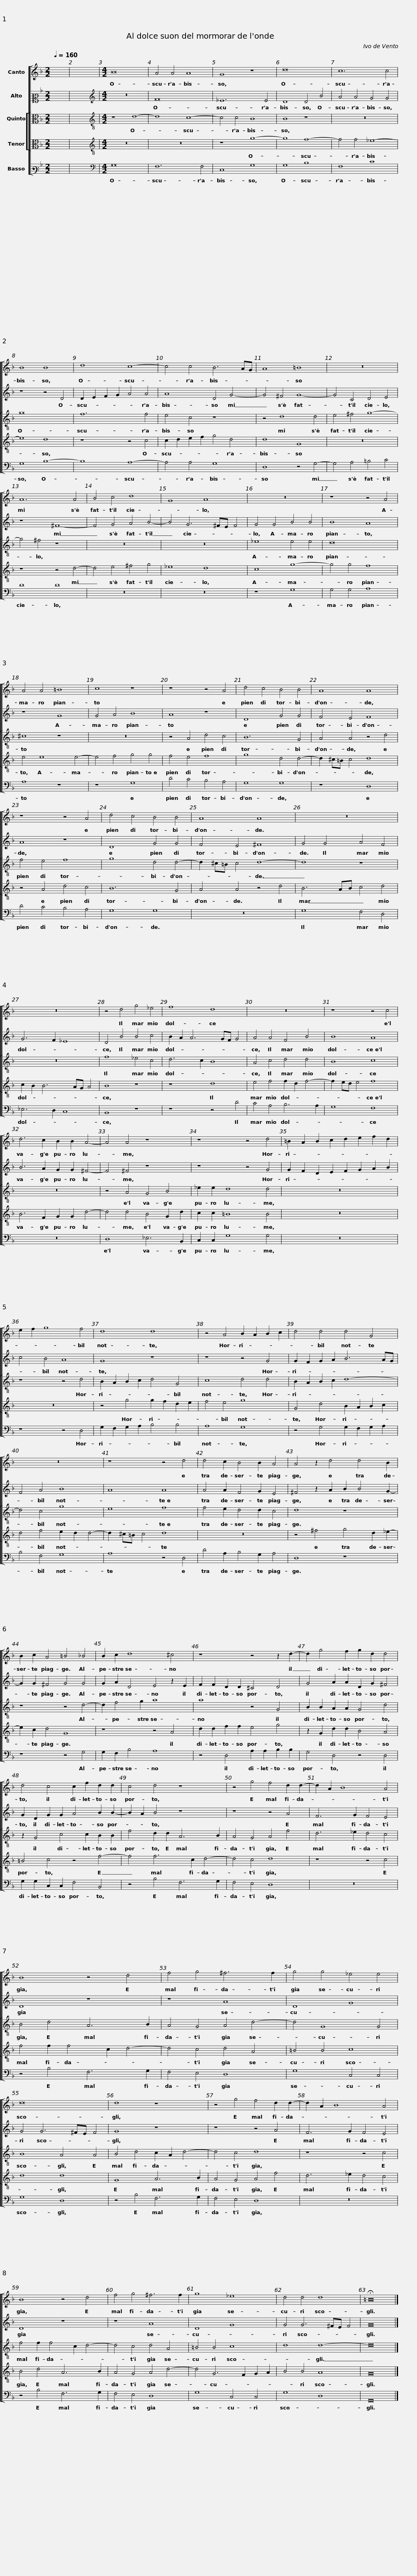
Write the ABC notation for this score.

X:1
%%score [ 1 2 [ 3 4 ] 5 ]
L:1/8
Q:1/4=160
M:2/2
I:linebreak $
K:F
V:1 treble
V:2 alto2
V:3 alto
V:4 alto
V:5 bass3
V:1
 x8 | x8 |[M:4/2] B16 | A4 A4 A8 | G8 z8 | %5
 d16 | c12 c4 |$ B8 B8 | d8 c8- | c4 c4 B6 AG | %10
 A8 =B8 | z16 |$ A12 A4 | B4 c4 d8 | G8 A8 | %15
 z16 | z8 z4 A4 |$ A4 A4 =B8 | c8 z8 | z8 z4 A4 | %20
 d4 c4 B4 B4 | A8 A8 |$ z8 z4 A4 | d4 c4 B4 B4 | A8 A8 | %25
 z16 | z16 |$ z4 d4 g4 _e4 | f8 d8 | z16 | %30
 z8 z4 c4 | d6 c2 B2 B2 A4- |$ A4 A4 z8 | z8 z4 d4 | =B2 A2 B2 c2 d2 e2 f2 d2 | %35
 e2 f2 g8 f4 | d8 d8 |$ z4 A4 B2 A2 B2 c2 | d4 d4 d4 G4 | z16 | %40
 z8 z4 d4 | d4 c2 B4 B2 A4 |$ A4 z2 d4 d4 B2 | B2 c2 A4 =B4 _B4 | B2 c2 d8 ^c4 | %45
 z8 z4 z2 d2- |$ d2 g4 f2 g2 d2 d4 |$ d4 c4 c2 f2 d2 d2 | c4 d4 z8 | z4 g4 f4 d2 d2- | %50
 d2 A2 B8 A4 | B8 z4 d4 |$ f4 g4 ^f6 f2 | g4 g4 _e4 e4 | d16 | %55
 d8 z8 | z4 g4 f4 d2 d2- |$ d2 A2 B8 A4 | B8 z4 d4 | f4 g4 ^f6 f2 | %60
 g8 _e8 | d4 d4 d8 | !fermata!=B16 |] %63
V:2
 x8 | x8 |[M:4/2][K:treble] z16 | F16 | _E12 E4 | %5
 D8 D4 B4 | A4 A4 G4 G4 |$ z8 z4 D4 | D2 E2 F2 G2 A4 A4 | A8 D4 G4- | %10
 G4 ^F4 G8- | G4 C4 D4 E4 |$ z8 ^F8- | F4 G4 A4 B4- | B4 G6 ^FE F4 | %15
 G4 G4 B4 B4 | B8 A8 |$ z8 G8 | G4 A4 B8 | A8 z8 | %20
 D8 G4 G4 | F4 E4 F8 |$ A8 z8 | D8 G4 G4 | F4 E4 ^F8 | %25
 G4 G4 A4 F4 | G6 F2 _E8 |$ D4 B4 B4 c4 | B2 A2 A6 GF G4 | A4 A4 F4 B4 | %30
 B8 A8 | B6 A2 G2 G2 ^F4- |$ F4 ^F4 z8 | z8 z4 G4 | G2 F2 D2 E2 F2 G2 A2 B2 | %35
 c4 B4 A8 | G8 z8 |$ z8 z4 G4 | G2 F2 G2 A2 B6 AG | F4 A4 B8 | %40
 A8 A8 | A4 A2 F4 G2 E4 |$ ^F4 z2 A2 B2 B4 G2- | G2 G2 ^F4 G4 G4 | G2 A2 D4 E4 z2 E2 | %45
 F2 F2 D2 D2 ^C4 D4 |$ G4 A2 A2 D2 G2 ^F4 |$ G2 D2 G2 G2 A4 B2 B2- | B2 A2 B4 z8 | z8 z4 A4 | %50
 F6 G2 F4 E4 | D8 z8 |$ z8 A8 | D8 G8 | G4 G6 ^FE F4 | %55
 G8 z8 | z8 z4 A4 |$ F6 G2 F4 E4 | D8 z8 | z8 A8 | %60
 D8 G8 | G4 G6 ^FE F4 | G16 |] %63
V:3
 x8 | x8 |[M:4/2][K:treble-8] z8 d8- | d8 c8- | c4 c4 B8 | %5
 B8 z8 | z16 |$ g16 | f12 f4 | e4 c4 z8 | %10
 z4 d8 d4 | e4 ^f4 g8- |$ g4 ^f4 z8 | z16 | z16 | %15
 _e8 e4 e4 | d16 |$ ^c8 z8 | z16 | z4 A4 d4 c4 | %20
 B12 G4 | A4 A4 z4 d4 |$ f4 e4 f8 | g8 d4 d4- | d2 ^c=B c4 d8- | %25
 d8 z8 | z16 |$ f8 _e4 c4 | d6 c2 B8 | A4 c4 d4 d4 | %30
 B8 c8 | z16 |$ z4 A4 G4 B4 | _e2 e2 d8 d4 | z16 | %35
 z8 z4 d4 | B2 A2 B2 c2 d4 G4 |$ c8 d4 d4 | B2 A2 B2 c2 d8- | d4 c4 g8 | %40
 e8 f8 | f4 e2 d4 d2 c4 |$ d8 z8 | z8 z4 d4- | d2 f4 g2 a8 | %45
 a8 z4 G4 |$ B2 B2 A2 A2 G4 d4 |$ z2 G4 c4 c2 B2 B2 | f4 d2 d2 A6 B2 | A4 G4 A4 f4 | %50
 d6 _e2 d4 c4 | B4 d4 A6 B2 |$ A4 G4 A4 d4- | d4 G8 G4 | B8 A4 A4 | %55
 B4 d4 c2 A2 d4- | d4 c4 d8 |$ z8 z4 c4 | f4 f2 f4 c2 d4- | d4 c4 d4 A4 | %60
 =B4 B4 c8 | d8 d8- | d16 |] %63
V:4
 x8 | x8 |[M:4/2][K:treble-8] z16 | z16 | z8 g8- | %5
 g8 f8- | f4 f4 _e8- |$ e8 d8 | z8 z4 c4 | c2 d2 e2 f2 g4 d4 | %10
 d8 G8 | z16 |$ z8 z4 d4- | d4 e4 ^f4 g4 | _e8 d8 | %15
 c8 g8- | g4 g4 f8 |$ e4 e8 e4- | e4 f4 g4 g4 | f4 e4 f8 | %20
 g8 d4 d4- | d2 ^c=B c4 d8 |$ z4 A4 d4 c4 | B12 G4 | A4 A4 z4 d4 | %25
 B6 AB c4 d4 | c2 B2 B6 AG A4 |$ B8 z8 | z8 d8 | e4 f4 f2 d2 f4- | %30
 f2 ed e4 f8 | B6 F2 G2 G2 d4- |$ d4 d4 B4 G2 d2 | c2 c2 =B8 B4 | z16 | %35
 z16 | z4 g4 g2 f2 d2 e2 |$ f4 e4 g8 | G4 d4 B2 A2 B2 c2 | d4 f4 e2 d2 d4- | %40
 d2 ^c=B c4 d8 | z16 |$ z4 ^f4 g4 d2 _e2- | e2 c2 d4 G8 | z8 z4 A4 | %45
 d2 d2 f2 f2 e4 g4 |$ z2 G2 d2 d2 B4 A4 |$ =B4 c4 z4 f4- | f4 f6 c2 d4- | d4 c4 d8 | %50
 z8 z4 c4 | f4 f2 f4 c2 d4- |$ d4 c4 d4 A4 | =B4 B4 c8 | d8 d8 | %55
 G8 A6 B2 | A4 G4 A4 f4 |$ d6 _e2 d4 c4 | B4 d4 A6 B2 | A4 G4 A4 d4- | %60
 d4 G6 F2 G2 A2 | B4 B4 A8 | G16 |] %63
V:5
 x8 | x8 |[M:4/2][K:bass] G,16 | F,12 F,4 | C,8 G,8 | %5
 G,8 B,8 | F,8 C8 |$ G,8 B,8- | B,8 A,8- | A,4 A,4 G,8 | %10
 D,8 z4 G,4- | G,4 A,4 =B,4 C4 |$ D8 D8 | z16 | z16 | %15
 z8 G,8 | G,4 G,4 A,8 |$ A,8 z8 | z8 G,8 | D4 C4 B,4 A,4 | %20
 G,8 G,8 | z8 D,8 |$ D4 C4 B,4 A,4 | G,8 G,8 | z16 | %25
 G,8 F,4 D,4 | _E,6 D,2 C,8 |$ B,,8 z8 | z8 z4 D4 | C4 A,4 B,6 A,2 | %30
 G,8 F,8 | z16 |$ D,8 _E,6 B,,2 | C,2 C,2 G,8 G,4 | z16 | %35
 z8 z4 D,4 | G,2 F,2 G,2 A,2 B,4 B,4 |$ A,8 G,8 | z4 G,4 G,2 F,2 G,2 A,2 | B,4 F,4 G,8 | %40
 A,8 z4 D,4 | D4 A,2 B,4 G,2 A,4 |$ D,8 z8 | z8 z4 G,4 | G,2 F,2 B,4 A,8 | %45
 z4 D,4 A,2 A,2 B,2 B,2 |$ G,4 D,4 z4 D,4 |$ G,2 G,2 C,2 C,2 F,4 B,,4 | z4 B,4 F,6 G,2 | F,4 E,4 D,8 | %50
 z16 | z4 B,4 F,6 G,2 |$ F,4 E,4 D,8 | G,8 C,4 C,4 | G,8 D,8 | %55
 z4 B,4 F,6 G,2 | F,4 E,4 D,8 |$ z16 | z4 B,4 F,6 G,2 | F,4 E,4 D,8 | %60
 G,8 C,4 C,4 | G,8 D,8 | G,,16 |] %63
